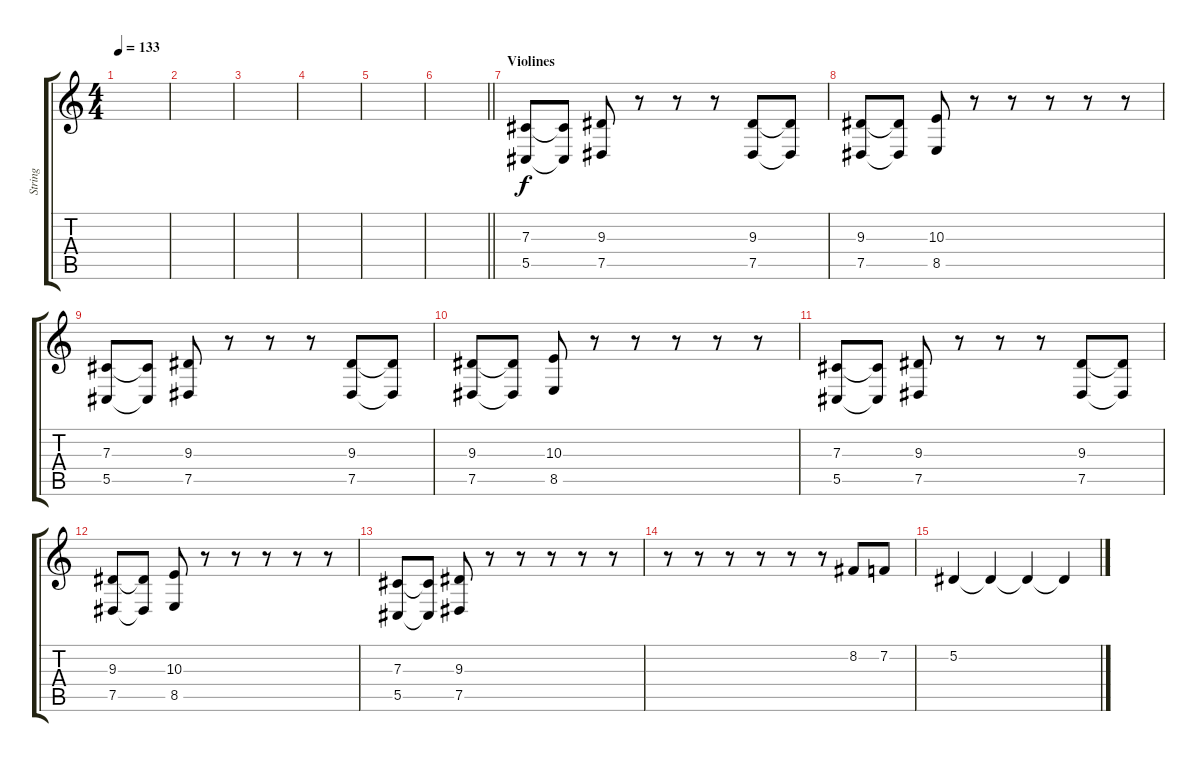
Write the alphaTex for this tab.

\track ("String" "String") {instrument tremolostrings}
\staff {score tabs}
\tuning (Eb4 Bb3 Gb3 Db3 Ab2 Eb2) {hide}
\ts (4 4)
\tempo 133
\clef g2
\ks c
|
|
|
|
|
\barLineRight lightlight
|
\section ("" "Violines")
(7.3 5.5).8 (7.3{t} 5.5{t}).8 (9.3 7.5).8 r.8 r.8 r.8 (9.3 7.5).8 (9.3{t} 7.5{t}).8 |
(9.3 7.5).8 (9.3{t} 7.5{t}).8 (10.3 8.5).8 r.8 r.8 r.8 r.8 r.8 |
(7.3 5.5).8 (7.3{t} 5.5{t}).8 (9.3 7.5).8 r.8 r.8 r.8 (9.3 7.5).8 (9.3{t} 7.5{t}).8 |
(9.3 7.5).8 (9.3{t} 7.5{t}).8 (10.3 8.5).8 r.8 r.8 r.8 r.8 r.8 |
(7.3 5.5).8 (7.3{t} 5.5{t}).8 (9.3 7.5).8 r.8 r.8 r.8 (9.3 7.5).8 (9.3{t} 7.5{t}).8 |
(9.3 7.5).8 (9.3{t} 7.5{t}).8 (10.3 8.5).8 r.8 r.8 r.8 r.8 r.8 |
(7.3 5.5).8 (7.3{t} 5.5{t}).8 (9.3 7.5).8 r.8 r.8 r.8 r.8 r.8 |
r.8 r.8 r.8 r.8 r.8 r.8 8.2.8 7.2.8 |
5.2.4 5.2{t}.4 5.2{t}.4 5.2{t}.4
